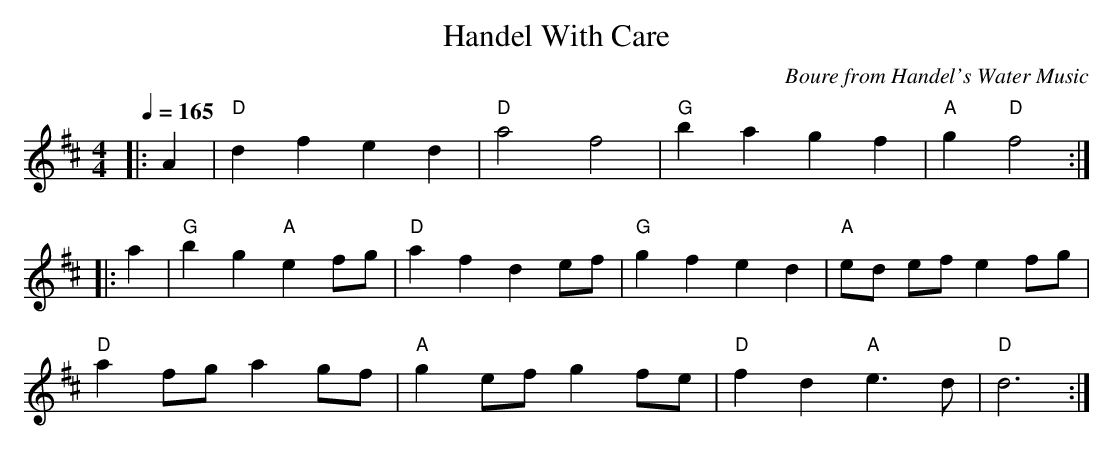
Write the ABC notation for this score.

X:1    %Music
T:Handel With Care     %Tune name
C:Boure from Handel's Water Music     %Tune composer
Q:1/4=165     %Tempo
M:4/4     %Meter
L:1/8     %
K:D
|: A2| "D"d2 f2 e2 d2 | "D"a4 f4 |"G"b2 a2 g2 f2 | "A"g2 "D"f4  :|
|: a2  | "G"b2 g2 "A"e2 fg | "D"a2 f2 d2 ef |"G"g2 f2 e2 d2 | "A"ed ef e2 fg |
"D"a2 fg a2 gf | "A"g2 ef g2fe | "D"f2 d2 "A"e3 d | "D"d6 :|
